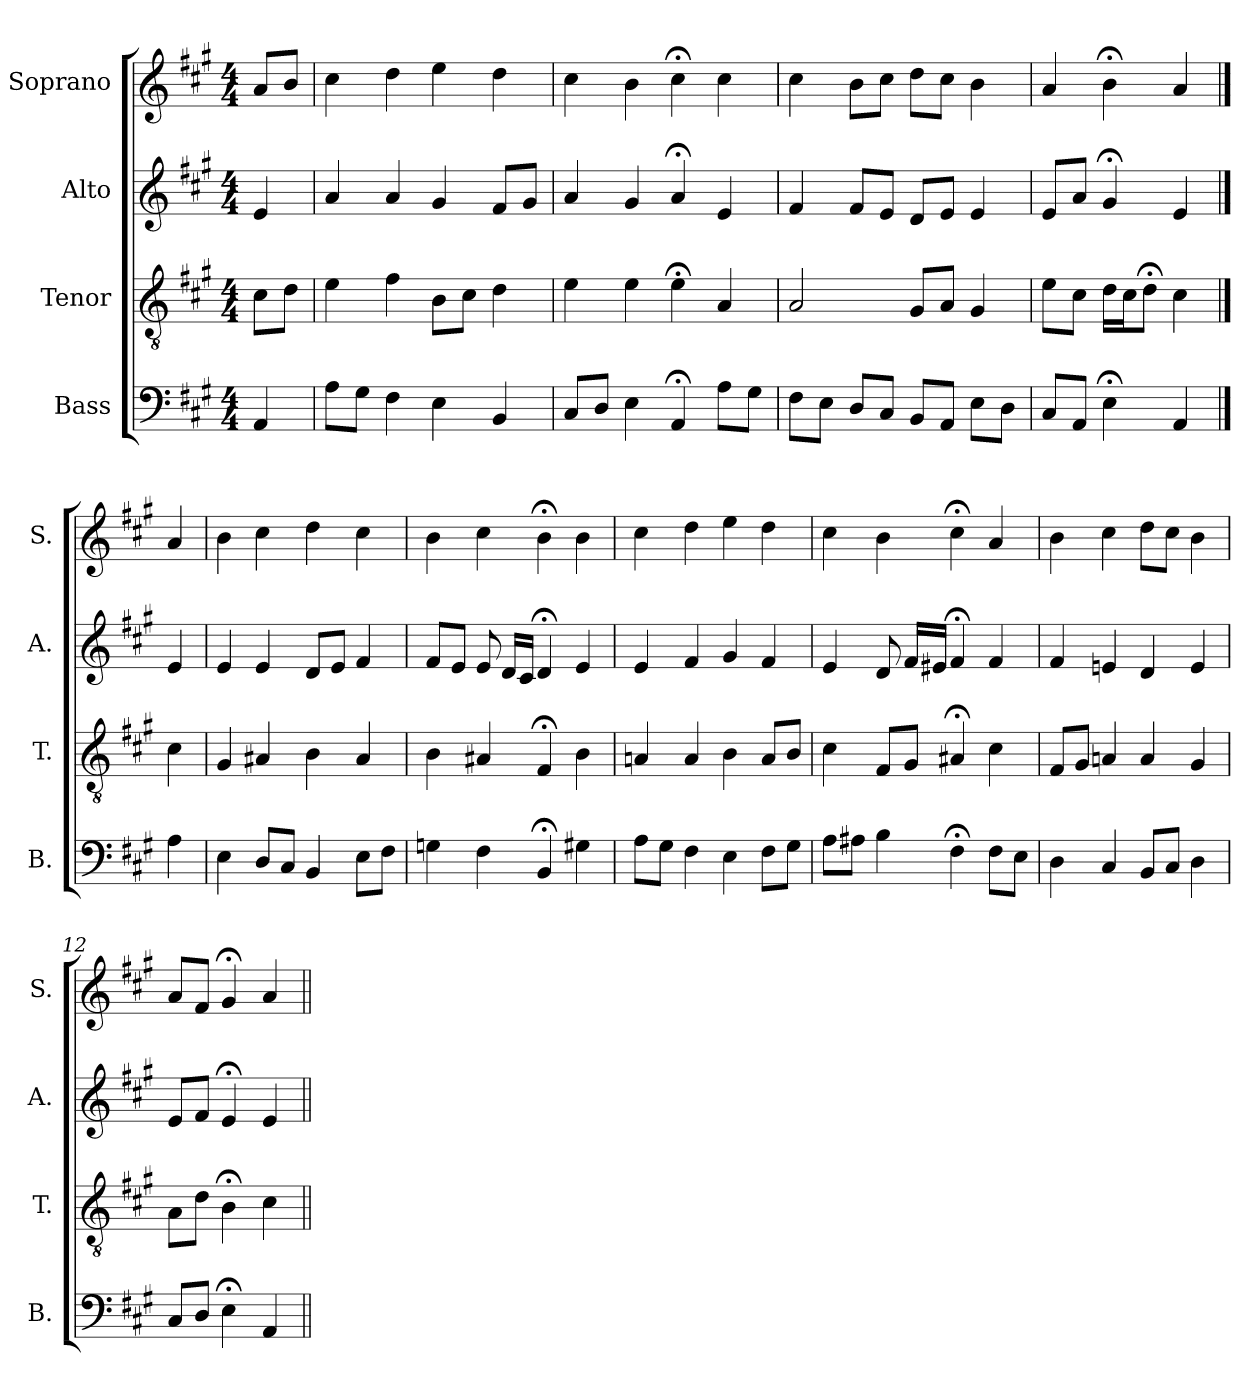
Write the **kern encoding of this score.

**kern	**kern	**kern	**kern
*part4	*part3	*part2	*part1
*staff4	*staff3	*staff2	*staff1
*I"Bass	*I"Tenor	*I"Alto	*I"Soprano
*I'B.	*I'T.	*I'A.	*I'S.
*clefF4	*clefGv2	*clefG2	*clefG2
*	*ITrd7c12	*	*
*k[f#c#g#]	*k[f#c#g#]	*k[f#c#g#]	*k[f#c#g#]
*A:	*A:	*A:	*A:
*M4/4	*M4/4	*M4/4	*M4/4
=1	=1	=1	=1
4AA/	8C#\L	4e/	8a/L
.	8D\J	.	8b/J
=2	=2	=2	=2
8A\L	4E\	4a/	4cc#\
8G#\J	.	.	.
4F#\	4F#\	4a/	4dd\
4E\	8BB\L	4g#/	4ee\
.	8C#\J	.	.
4BB/	4D\	8f#/L	4dd\
.	.	8g#/J	.
=3	=3	=3	=3
8C#/L	4E\	4a/	4cc#\
8D/J	.	.	.
4E\	4E\	4g#/	4b\
4AA;</	4E;<\	4a;</	4cc#;<\
8A\L	4AA/	4e/	4cc#\
8G#\J	.	.	.
=4	=4	=4	=4
8F#\L	2AA/	4f#/	4cc#\
8E\J	.	.	.
8D/L	.	8f#/L	8b\L
8C#/J	.	8e/J	8cc#\J
8BB/L	8GG#/L	8d/L	8dd\L
8AA/J	8AA/J	8e/J	8cc#\J
8E\L	4GG#/	4e/	4b\
8D\J	.	.	.
=5	=5	=5	=5
8C#/L	8E\L	8e/L	4a/
8AA/J	8C#\J	8a/J	.
4E;<\	16D\LL	4g#;</	4b;<\
.	16C#\J	.	.
.	8D;<\J	.	.
4AA/	4C#\	4e/	4a/
!!LO:LB:g=z
==6	==6	==6	==6
4A\	4C#\	4e/	4a/
=7	=7	=7	=7
4E\	4GG#/	4e/	4b\
8D/L	4AA#X/	4e/	4cc#\
8C#/J	.	.	.
4BB/	4BB\	8d/L	4dd\
.	.	8e/J	.
8E\L	4AA#/	4f#/	4cc#\
8F#\J	.	.	.
=8	=8	=8	=8
4Gn\	4BB\	8f#/L	4b\
.	.	8e/J	.
4F#\	4AA#X/	8e/	4cc#\
.	.	16d/LL	.
.	.	16c#/JJ	.
4BB;</	4FF#;</	4d;</	4b;<\
4G#X\	4BB\	4e/	4b\
=9	=9	=9	=9
8A\L	4AAn/	4e/	4cc#\
8G#\J	.	.	.
4F#\	4AA/	4f#/	4dd\
4E\	4BB\	4g#/	4ee\
8F#\L	8AA/L	4f#/	4dd\
8G#\J	8BB/J	.	.
!!LO:PB:g=z
=10	=10	=10	=10
8A\L	4C#\	4e/	4cc#\
8A#X\J	.	.	.
4B\	8FF#/L	8d/	4b\
.	8GG#/J	16f#/LL	.
.	.	16e#X/JJ	.
4F#;<\	4AA#X;</	4f#;</	4cc#;<\
8F#\L	4C#\	4f#/	4a/
8E\J	.	.	.
=11	=11	=11	=11
4D\	8FF#/L	4f#/	4b\
.	8GG#/J	.	.
4C#/	4AAn/	4en/	4cc#\
8BB/L	4AA/	4d/	8dd\L
8C#/J	.	.	8cc#\J
4D\	4GG#/	4e/	4b\
=12	=12	=12	=12
8C#/L	8AA\L	8e/L	8a/L
8D/J	8D\J	8f#/J	8f#/J
4E;<\	4BB;<\	4e;</	4g#;</
4AA/	4C#\	4e/	4a/
=||	=||	=||	=||
*-	*-	*-	*-
